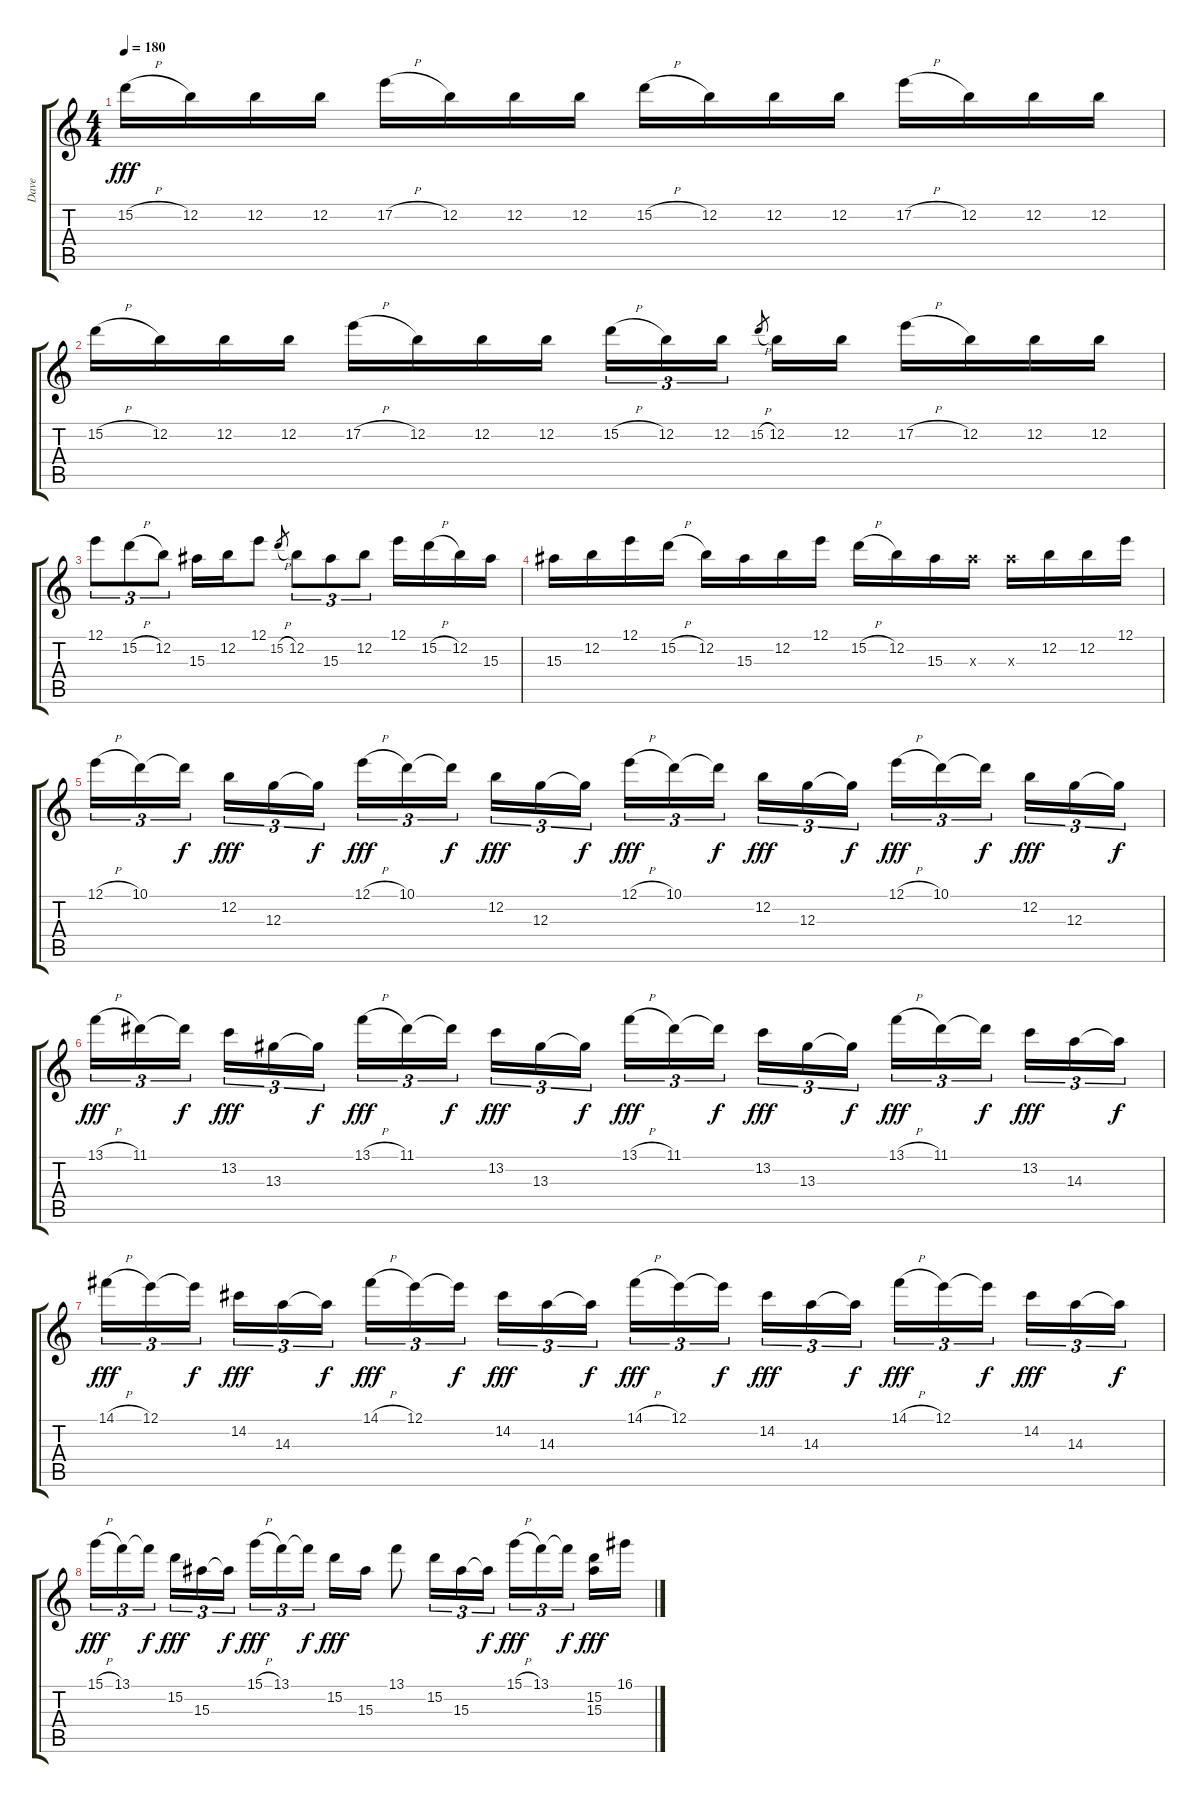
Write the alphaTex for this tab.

\track ("Dave" "Dave") {instrument overdrivenguitar}
\staff {score tabs}
\tuning (E4 B3 G3 D3 A2 E2) {hide}
\ts (4 4)
\tempo 180
\clef g2
\ks c
15.2{h}.16{dy fff} 12.2.16 12.2.16 12.2.16 17.2{h}.16 12.2.16 12.2.16 12.2.16 15.2{h}.16 12.2.16 12.2.16 12.2.16 17.2{h}.16 12.2.16 12.2.16 12.2.16 |
15.2{h}.16 12.2.16 12.2.16 12.2.16 17.2{h}.16 12.2.16 12.2.16 12.2.16 15.2{h}.16{tu (3 2)} 12.2.16{tu (3 2)} 12.2.16{tu (3 2)} 15.2{h}.8{gr beam splitsecondary} 12.2.16 12.2.16 17.2{h}.16 12.2.16 12.2.16 12.2.16 |
12.1.8{tu (3 2)} 15.2{h}.8{tu (3 2)} 12.2.8{tu (3 2)} 15.3.16 12.2.16 12.1.8 15.2{h}.8{gr} 12.2.8{tu (3 2)} 15.3.8{tu (3 2)} 12.2.8{tu (3 2)} 12.1.16 15.2{h}.16 12.2.16 15.3.16 |
15.3.16 12.2.16 12.1.16 15.2{h}.16 12.2.16 15.3.16 12.2.16 12.1.16 15.2{h}.16 12.2.16 15.3.16 15.3{x}.16 15.3{x}.16 12.2.16 12.2.16 12.1.16 |
12.1{h}.16{tu (3 2)} 10.1.16{tu (3 2)} 10.1{t}.16{tu (3 2) dy f beam splitsecondary} 12.2.16{tu (3 2) dy fff} 12.3.16{tu (3 2)} 12.3{t}.16{tu (3 2) dy f} 12.1{h}.16{tu (3 2) dy fff} 10.1.16{tu (3 2)} 10.1{t}.16{tu (3 2) dy f beam splitsecondary} 12.2.16{tu (3 2) dy fff} 12.3.16{tu (3 2)} 12.3{t}.16{tu (3 2) dy f} 12.1{h}.16{tu (3 2) dy fff} 10.1.16{tu (3 2)} 10.1{t}.16{tu (3 2) dy f beam splitsecondary} 12.2.16{tu (3 2) dy fff} 12.3.16{tu (3 2)} 12.3{t}.16{tu (3 2) dy f} 12.1{h}.16{tu (3 2) dy fff} 10.1.16{tu (3 2)} 10.1{t}.16{tu (3 2) dy f beam splitsecondary} 12.2.16{tu (3 2) dy fff} 12.3.16{tu (3 2)} 12.3{t}.16{tu (3 2) dy f} |
13.1{h}.16{tu (3 2) dy fff} 11.1.16{tu (3 2)} 11.1{t}.16{tu (3 2) dy f beam splitsecondary} 13.2.16{tu (3 2) dy fff} 13.3.16{tu (3 2)} 13.3{t}.16{tu (3 2) dy f} 13.1{h}.16{tu (3 2) dy fff} 11.1.16{tu (3 2)} 11.1{t}.16{tu (3 2) dy f beam splitsecondary} 13.2.16{tu (3 2) dy fff} 13.3.16{tu (3 2)} 13.3{t}.16{tu (3 2) dy f} 13.1{h}.16{tu (3 2) dy fff} 11.1.16{tu (3 2)} 11.1{t}.16{tu (3 2) dy f beam splitsecondary} 13.2.16{tu (3 2) dy fff} 13.3.16{tu (3 2)} 13.3{t}.16{tu (3 2) dy f} 13.1{h}.16{tu (3 2) dy fff} 11.1.16{tu (3 2)} 11.1{t}.16{tu (3 2) dy f beam splitsecondary} 13.2.16{tu (3 2) dy fff} 14.3.16{tu (3 2)} 14.3{t}.16{tu (3 2) dy f} |
14.1{h}.16{tu (3 2) dy fff} 12.1.16{tu (3 2)} 12.1{t}.16{tu (3 2) dy f beam splitsecondary} 14.2.16{tu (3 2) dy fff} 14.3.16{tu (3 2)} 14.3{t}.16{tu (3 2) dy f} 14.1{h}.16{tu (3 2) dy fff} 12.1.16{tu (3 2)} 12.1{t}.16{tu (3 2) dy f beam splitsecondary} 14.2.16{tu (3 2) dy fff} 14.3.16{tu (3 2)} 14.3{t}.16{tu (3 2) dy f} 14.1{h}.16{tu (3 2) dy fff} 12.1.16{tu (3 2)} 12.1{t}.16{tu (3 2) dy f beam splitsecondary} 14.2.16{tu (3 2) dy fff} 14.3.16{tu (3 2)} 14.3{t}.16{tu (3 2) dy f} 14.1{h}.16{tu (3 2) dy fff} 12.1.16{tu (3 2)} 12.1{t}.16{tu (3 2) dy f beam splitsecondary} 14.2.16{tu (3 2) dy fff} 14.3.16{tu (3 2)} 14.3{t}.16{tu (3 2) dy f} |
15.1{h}.16{tu (3 2) dy fff} 13.1.16{tu (3 2)} 13.1{t}.16{tu (3 2) dy f beam splitsecondary} 15.2.16{tu (3 2) dy fff} 15.3.16{tu (3 2)} 15.3{t}.16{tu (3 2) dy f} 15.1{h}.16{tu (3 2) dy fff} 13.1.16{tu (3 2)} 13.1{t}.16{tu (3 2) dy f beam splitsecondary} 15.2.16{dy fff} 15.3.16 13.1.8 15.2.16{tu (3 2)} 15.3.16{tu (3 2)} 15.3{t}.16{tu (3 2) dy f} 15.1{h}.16{tu (3 2) dy fff} 13.1.16{tu (3 2)} 13.1{t}.16{tu (3 2) dy f beam splitsecondary} (15.2 15.3).16{dy fff} 16.1.16
